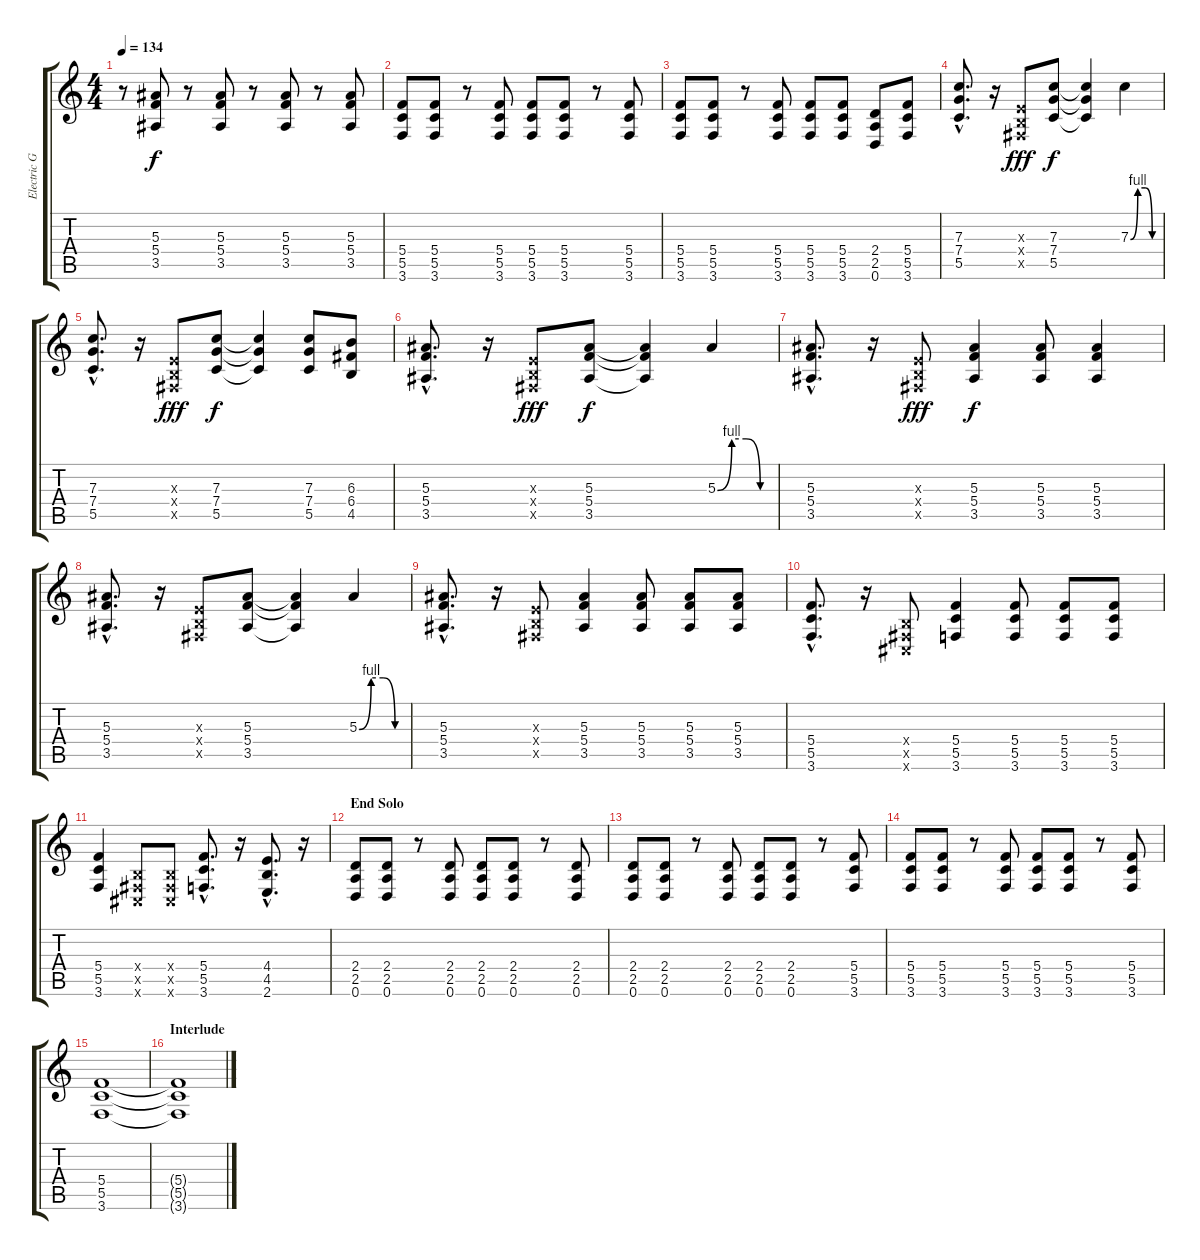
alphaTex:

\track ("Electric Guitar 2 (Kirk)" "Electric G") {instrument distortionguitar}
\staff {score tabs}
\tuning (D4 A3 F3 C3 G2 D2) {hide}
\ts (4 4)
\tempo 134
\clef g2
\ks c
r.8{dy f} (5.3 5.4 3.5).8 r.8 (5.3 5.4 3.5).8 r.8 (5.3 5.4 3.5).8 r.8 (5.3 5.4 3.5).8 |
(5.4 5.5 3.6).8 (5.4 5.5 3.6).8 r.8 (5.4 5.5 3.6).8 (5.4 5.5 3.6).8 (5.4 5.5 3.6).8 r.8 (5.4 5.5 3.6).8 |
(5.4 5.5 3.6).8 (5.4 5.5 3.6).8 r.8 (5.4 5.5 3.6).8 (5.4 5.5 3.6).8 (5.4 5.5 3.6).8 (2.4 2.5 0.6).8 (5.4 5.5 3.6).8 |
(7.3{hac} 7.4{hac} 5.5{hac}).8{d} r.16 (-1.3{x} -1.4{x} -1.5{x}).8{dy fff} (7.3 7.4 5.5).8{dy f} (7.3{t} 7.4{t} 5.5{t}).4 7.3{be (custom 0 0 15 4 30 4 45 0 60 0)}.4 |
(7.3{hac} 7.4{hac} 5.5{hac}).8{d} r.16 (-1.3{x} -1.4{x} -1.5{x}).8{dy fff} (7.3 7.4 5.5).8{dy f} (7.3{t} 7.4{t} 5.5{t}).4 (7.3 7.4 5.5).8 (6.3 6.4 4.5).8 |
(5.3{hac} 5.4{hac} 3.5{hac}).8{d} r.16 (-1.3{x} -1.4{x} -1.5{x}).8{dy fff} (5.3 5.4 3.5).8{dy f} (5.3{t} 5.4{t} 3.5{t}).4 5.3{be (custom 0 0 15 4 30 4 45 0 60 0)}.4 |
(5.3{hac} 5.4{hac} 3.5{hac}).8{d} r.16 (-1.3{x} -1.4{x} -1.5{x}).8{dy fff} (5.3 5.4 3.5).4{dy f} (5.3 5.4 3.5).8 (5.3 5.4 3.5).4 |
(5.3{hac} 5.4{hac} 3.5{hac}).8{d} r.16 (-1.3{x} -1.4{x} -1.5{x}).8 (5.3 5.4 3.5).8 (5.3{t} 5.4{t} 3.5{t}).4 5.3{be (custom 0 0 15 4 30 4 45 0 60 0)}.4 |
(5.3{hac} 5.4{hac} 3.5{hac}).8{d} r.16 (-1.3{x} -1.4{x} -1.5{x}).8 (5.3 5.4 3.5).4 (5.3 5.4 3.5).8 (5.3 5.4 3.5).8 (5.3 5.4 3.5).8 |
(5.4{hac} 5.5{hac} 3.6{hac}).8{d} r.16 (-1.4{x} -1.5{x} -1.6{x}).8 (5.4 5.5 3.6).4 (5.4 5.5 3.6).8 (5.4 5.5 3.6).8 (5.4 5.5 3.6).8 |
(5.4 5.5 3.6).4 (-1.4{x} -1.5{x} -1.6{x}).8 (-1.4{x} -1.5{x} -1.6{x}).8 (5.4{hac} 5.5{hac} 3.6{hac}).8{d} r.16 (4.4{hac} 4.5{hac} 2.6{hac}).8{d} r.16 |
\section ("" "End Solo")
(2.4 2.5 0.6).8 (2.4 2.5 0.6).8 r.8 (2.4 2.5 0.6).8 (2.4 2.5 0.6).8 (2.4 2.5 0.6).8 r.8 (2.4 2.5 0.6).8 |
(2.4 2.5 0.6).8 (2.4 2.5 0.6).8 r.8 (2.4 2.5 0.6).8 (2.4 2.5 0.6).8 (2.4 2.5 0.6).8 r.8 (5.4 5.5 3.6).8 |
(5.4 5.5 3.6).8 (5.4 5.5 3.6).8 r.8 (5.4 5.5 3.6).8 (5.4 5.5 3.6).8 (5.4 5.5 3.6).8 r.8 (5.4 5.5 3.6).8 |
(5.4 5.5 3.6).1{volume 4} |
\section ("" "Interlude")
(5.4{t} 5.5{t} 3.6{t}).1
